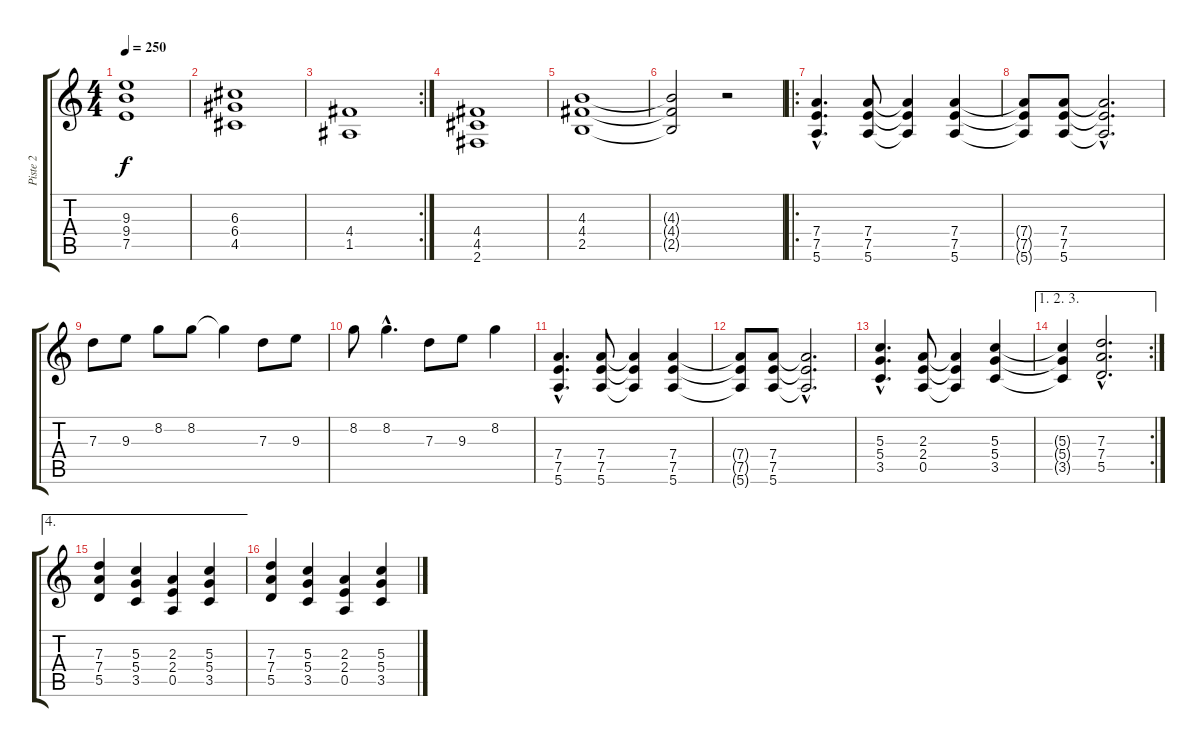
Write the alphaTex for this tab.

\track ("Piste 2" "Piste 2") {instrument distortionguitar}
\staff {score tabs}
\tuning (E4 B3 G3 D3 A2 E2) {hide}
\ts (4 4)
\tempo 250
\clef g2
\ks c
(9.3 9.4 7.5).1{dy f} |
(6.3 6.4 4.5).1 |
\rc 2
(4.4 1.5).1 |
(4.4 4.5 2.6).1 |
(4.3 4.4 2.5).1 |
(4.3{t} 4.4{t} 2.5{t}).2 r.2 |
\ro
(7.4{hac} 7.5{hac} 5.6{hac}).4{d} (7.4 7.5 5.6).8 (7.4{t} 7.5{t} 5.6{t}).4 (7.4 7.5 5.6).4 |
(7.4{t} 7.5{t} 5.6{t}).8 (7.4 7.5 5.6).8 (7.4{hac t} 7.5{hac t} 5.6{hac t}).2{d} |
7.3.8 9.3.8 8.2.8 8.2.8 8.2{t}.4 7.3.8 9.3.8 |
8.2.8 8.2{hac}.4{d} 7.3.8 9.3.8 8.2.4 |
(7.4{hac} 7.5{hac} 5.6{hac}).4{d} (7.4 7.5 5.6).8 (7.4{t} 7.5{t} 5.6{t}).4 (7.4 7.5 5.6).4 |
(7.4{t} 7.5{t} 5.6{t}).8 (7.4 7.5 5.6).8 (7.4{hac t} 7.5{hac t} 5.6{hac t}).2{d} |
(5.3{hac} 5.4{hac} 3.5{hac}).4{d} (2.3 2.4 0.5).8 (2.3{t} 2.4{t} 0.5{t}).4 (5.3 5.4 3.5).4 |
\ae (1 2 3)
\rc 2
(5.3{t} 5.4{t} 3.5{t}).4 (7.3{hac} 7.4{hac} 5.5{hac}).2{d} |
\ae 4
(7.3 7.4 5.5).4 (5.3 5.4 3.5).4 (2.3 2.4 0.5).4 (5.3 5.4 3.5).4 |
(7.3 7.4 5.5).4 (5.3 5.4 3.5).4 (2.3 2.4 0.5).4 (5.3 5.4 3.5).4
